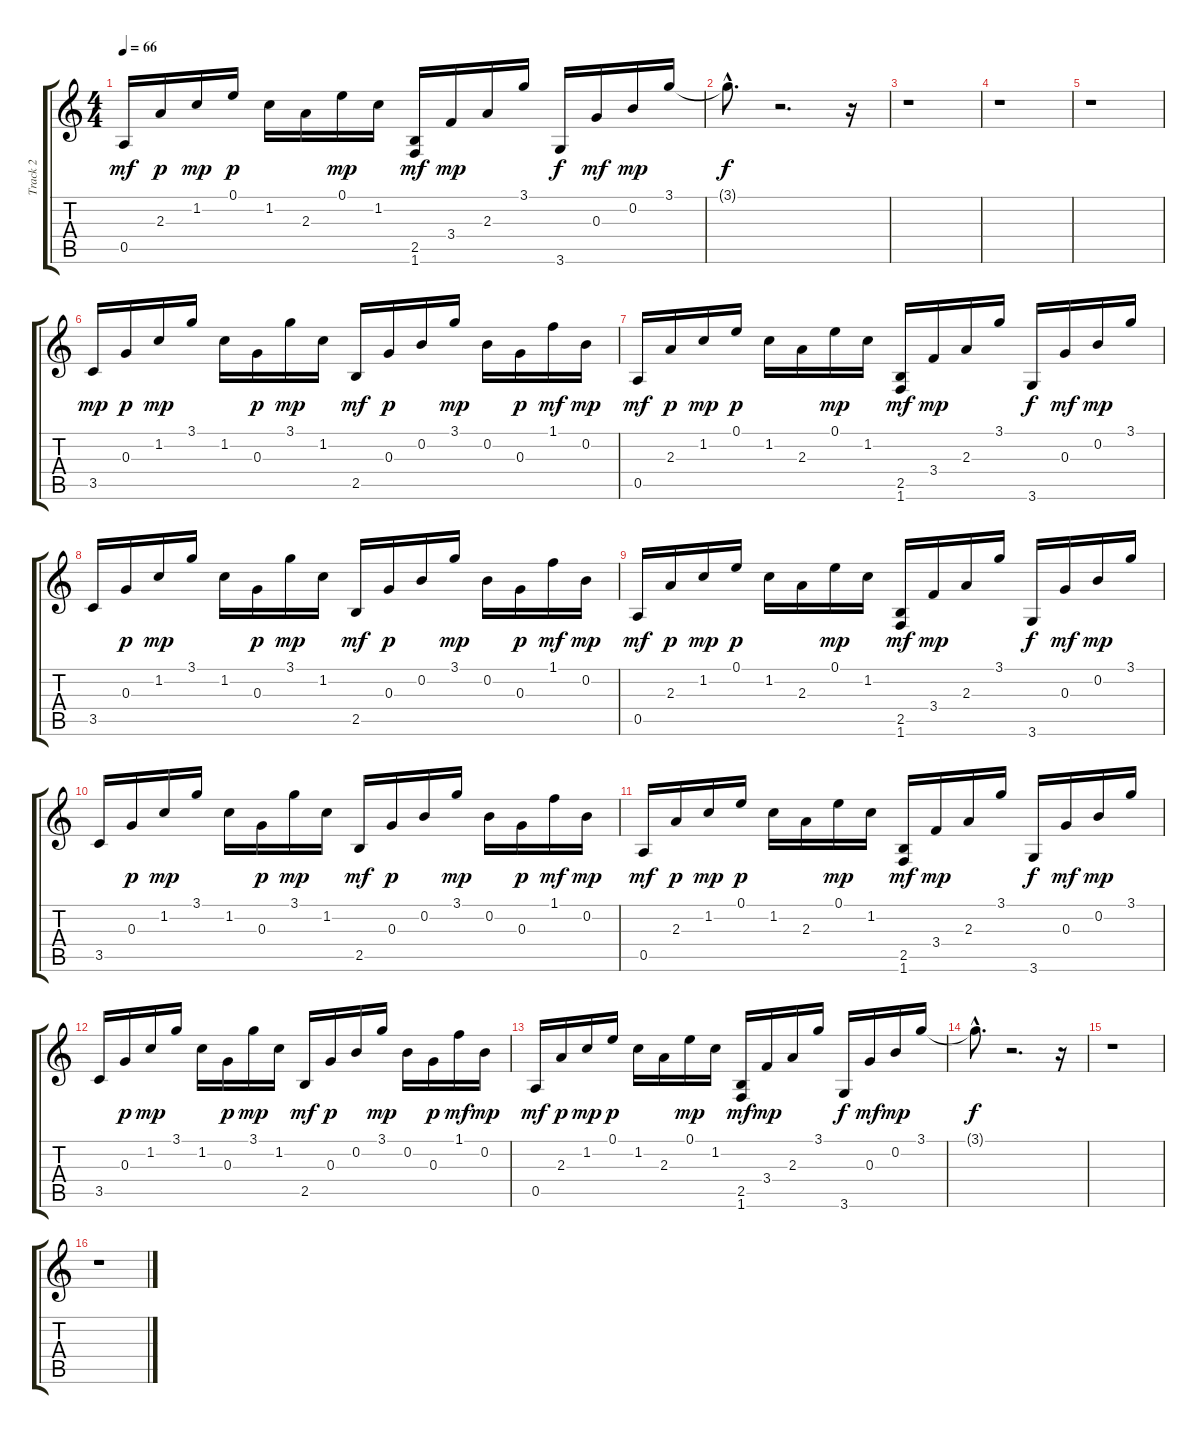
\track ("Track 2" "Track 2") {instrument acousticguitarnylon}
\staff {score tabs}
\tuning (E4 B3 G3 D3 A2 E2) {hide}
\ts (4 4)
\tempo 66
\clef g2
\ks c
0.5.16{dy mf} 2.3.16{dy p} 1.2.16{dy mp} 0.1.16{dy p} 1.2.16 2.3.16 0.1.16{dy mp} 1.2.16 (2.5 1.6).16{dy mf} 3.4.16{dy mp} 2.3.16 3.1.16 3.6.16{dy f} 0.3.16{dy mf} 0.2.16{dy mp} 3.1.16 |
3.1{hac t}.8{d dy f} r.2{d} r.16 |
r.1 |
r.1 |
r.1 |
3.5.16{dy mp} 0.3.16{dy p} 1.2.16{dy mp} 3.1.16 1.2.16 0.3.16{dy p} 3.1.16{dy mp} 1.2.16 2.5.16{dy mf} 0.3.16{dy p} 0.2.16 3.1.16{dy mp} 0.2.16 0.3.16{dy p} 1.1.16{dy mf} 0.2.16{dy mp} |
0.5.16{dy mf} 2.3.16{dy p} 1.2.16{dy mp} 0.1.16{dy p} 1.2.16 2.3.16 0.1.16{dy mp} 1.2.16 (2.5 1.6).16{dy mf} 3.4.16{dy mp} 2.3.16 3.1.16 3.6.16{dy f} 0.3.16{dy mf} 0.2.16{dy mp} 3.1.16 |
3.5.16 0.3.16{dy p} 1.2.16{dy mp} 3.1.16 1.2.16 0.3.16{dy p} 3.1.16{dy mp} 1.2.16 2.5.16{dy mf} 0.3.16{dy p} 0.2.16 3.1.16{dy mp} 0.2.16 0.3.16{dy p} 1.1.16{dy mf} 0.2.16{dy mp} |
0.5.16{dy mf} 2.3.16{dy p} 1.2.16{dy mp} 0.1.16{dy p} 1.2.16 2.3.16 0.1.16{dy mp} 1.2.16 (2.5 1.6).16{dy mf} 3.4.16{dy mp} 2.3.16 3.1.16 3.6.16{dy f} 0.3.16{dy mf} 0.2.16{dy mp} 3.1.16 |
3.5.16 0.3.16{dy p} 1.2.16{dy mp} 3.1.16 1.2.16 0.3.16{dy p} 3.1.16{dy mp} 1.2.16 2.5.16{dy mf} 0.3.16{dy p} 0.2.16 3.1.16{dy mp} 0.2.16 0.3.16{dy p} 1.1.16{dy mf} 0.2.16{dy mp} |
0.5.16{dy mf} 2.3.16{dy p} 1.2.16{dy mp} 0.1.16{dy p} 1.2.16 2.3.16 0.1.16{dy mp} 1.2.16 (2.5 1.6).16{dy mf} 3.4.16{dy mp} 2.3.16 3.1.16 3.6.16{dy f} 0.3.16{dy mf} 0.2.16{dy mp} 3.1.16 |
3.5.16 0.3.16{dy p} 1.2.16{dy mp} 3.1.16 1.2.16 0.3.16{dy p} 3.1.16{dy mp} 1.2.16 2.5.16{dy mf} 0.3.16{dy p} 0.2.16 3.1.16{dy mp} 0.2.16 0.3.16{dy p} 1.1.16{dy mf} 0.2.16{dy mp} |
0.5.16{dy mf} 2.3.16{dy p} 1.2.16{dy mp} 0.1.16{dy p} 1.2.16 2.3.16 0.1.16{dy mp} 1.2.16 (2.5 1.6).16{dy mf} 3.4.16{dy mp} 2.3.16 3.1.16 3.6.16{dy f} 0.3.16{dy mf} 0.2.16{dy mp} 3.1.16 |
3.1{hac t}.8{d dy f} r.2{d} r.16 |
r.1 |
r.1
